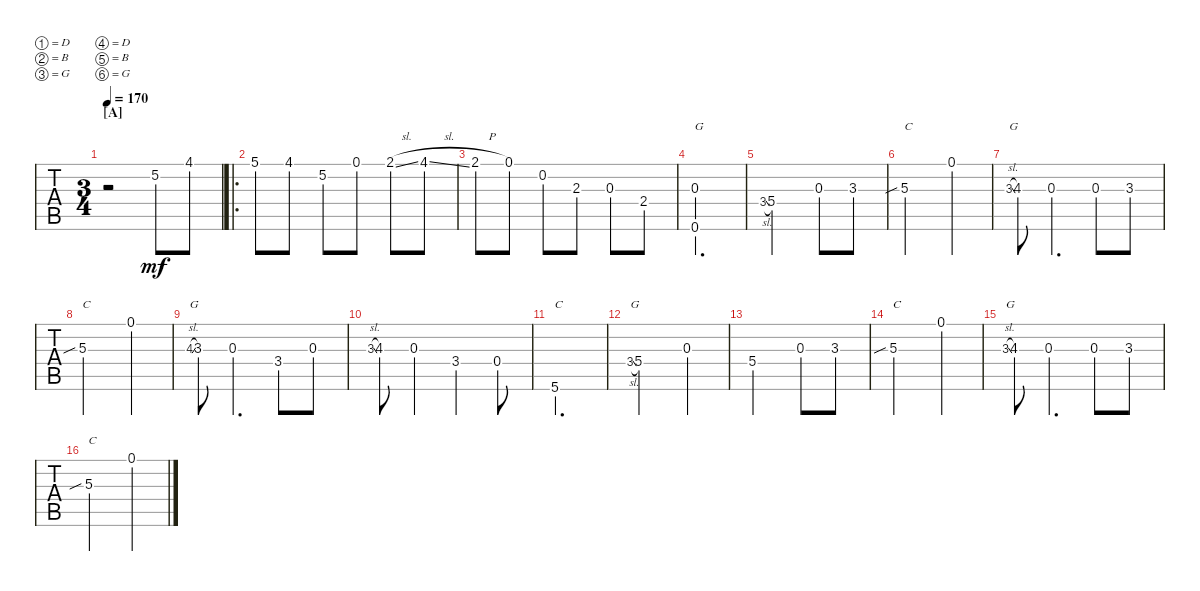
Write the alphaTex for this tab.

\defaultSystemsLayout 4
\bracketExtendMode groupsimilarinstruments
\singleTrackTrackNamePolicy hidden
\multiTrackTrackNamePolicy hidden
\otherSystemsTrackNameOrientation horizontal
\track ("Dobro" "Dobro") {solo instrument acousticguitarsteel}
\staff {tabs}
\tuning (D4 B3 G3 D3 B2 G2)
\ts (3 4)
\section ("A" "")
\tempo 170
\clef g2
\ks g
r.2{dy mf instrument acousticguitarsteel} 5.2.8 4.1.8 |
\ro
5.1.8 4.1.8 5.2.8 0.1.8 2.1{sl}.8 4.1{sl}.8 |
2.1{h}.8 0.1.8 0.2.8 2.3.8 0.3.8 2.4.8 |
(0.6 0.3).2{d txt "G"} |
3.4{sl}.8{gr} 5.4.2 0.3.8 3.3.8 |
5.3{sib}.2{txt "C"} 0.1.4 |
3.3{sl}.8{txt "G" gr} 4.3.8 0.3.4{d} 0.3.8 3.3.8 |
5.3{sib}.2{txt "C"} 0.1.4 |
4.3{sl}.8{txt "G" gr} 3.3.8 0.3.4{d} 3.4.8 0.3.8 |
3.3{sl}.8{gr} 4.3.8 0.3.4 3.4.4 0.4.8 |
5.6.2{d txt "C"} |
3.4{sl}.8{txt "G" gr} 5.4.2 0.3.4 |
5.4.2 0.3.8 3.3.8 |
5.3{sib}.2{txt "C"} 0.1.4 |
3.3{sl}.8{txt "G" gr} 4.3.8 0.3.4{d} 0.3.8 3.3.8 |
5.3{sib}.2{txt "C"} 0.1.4
